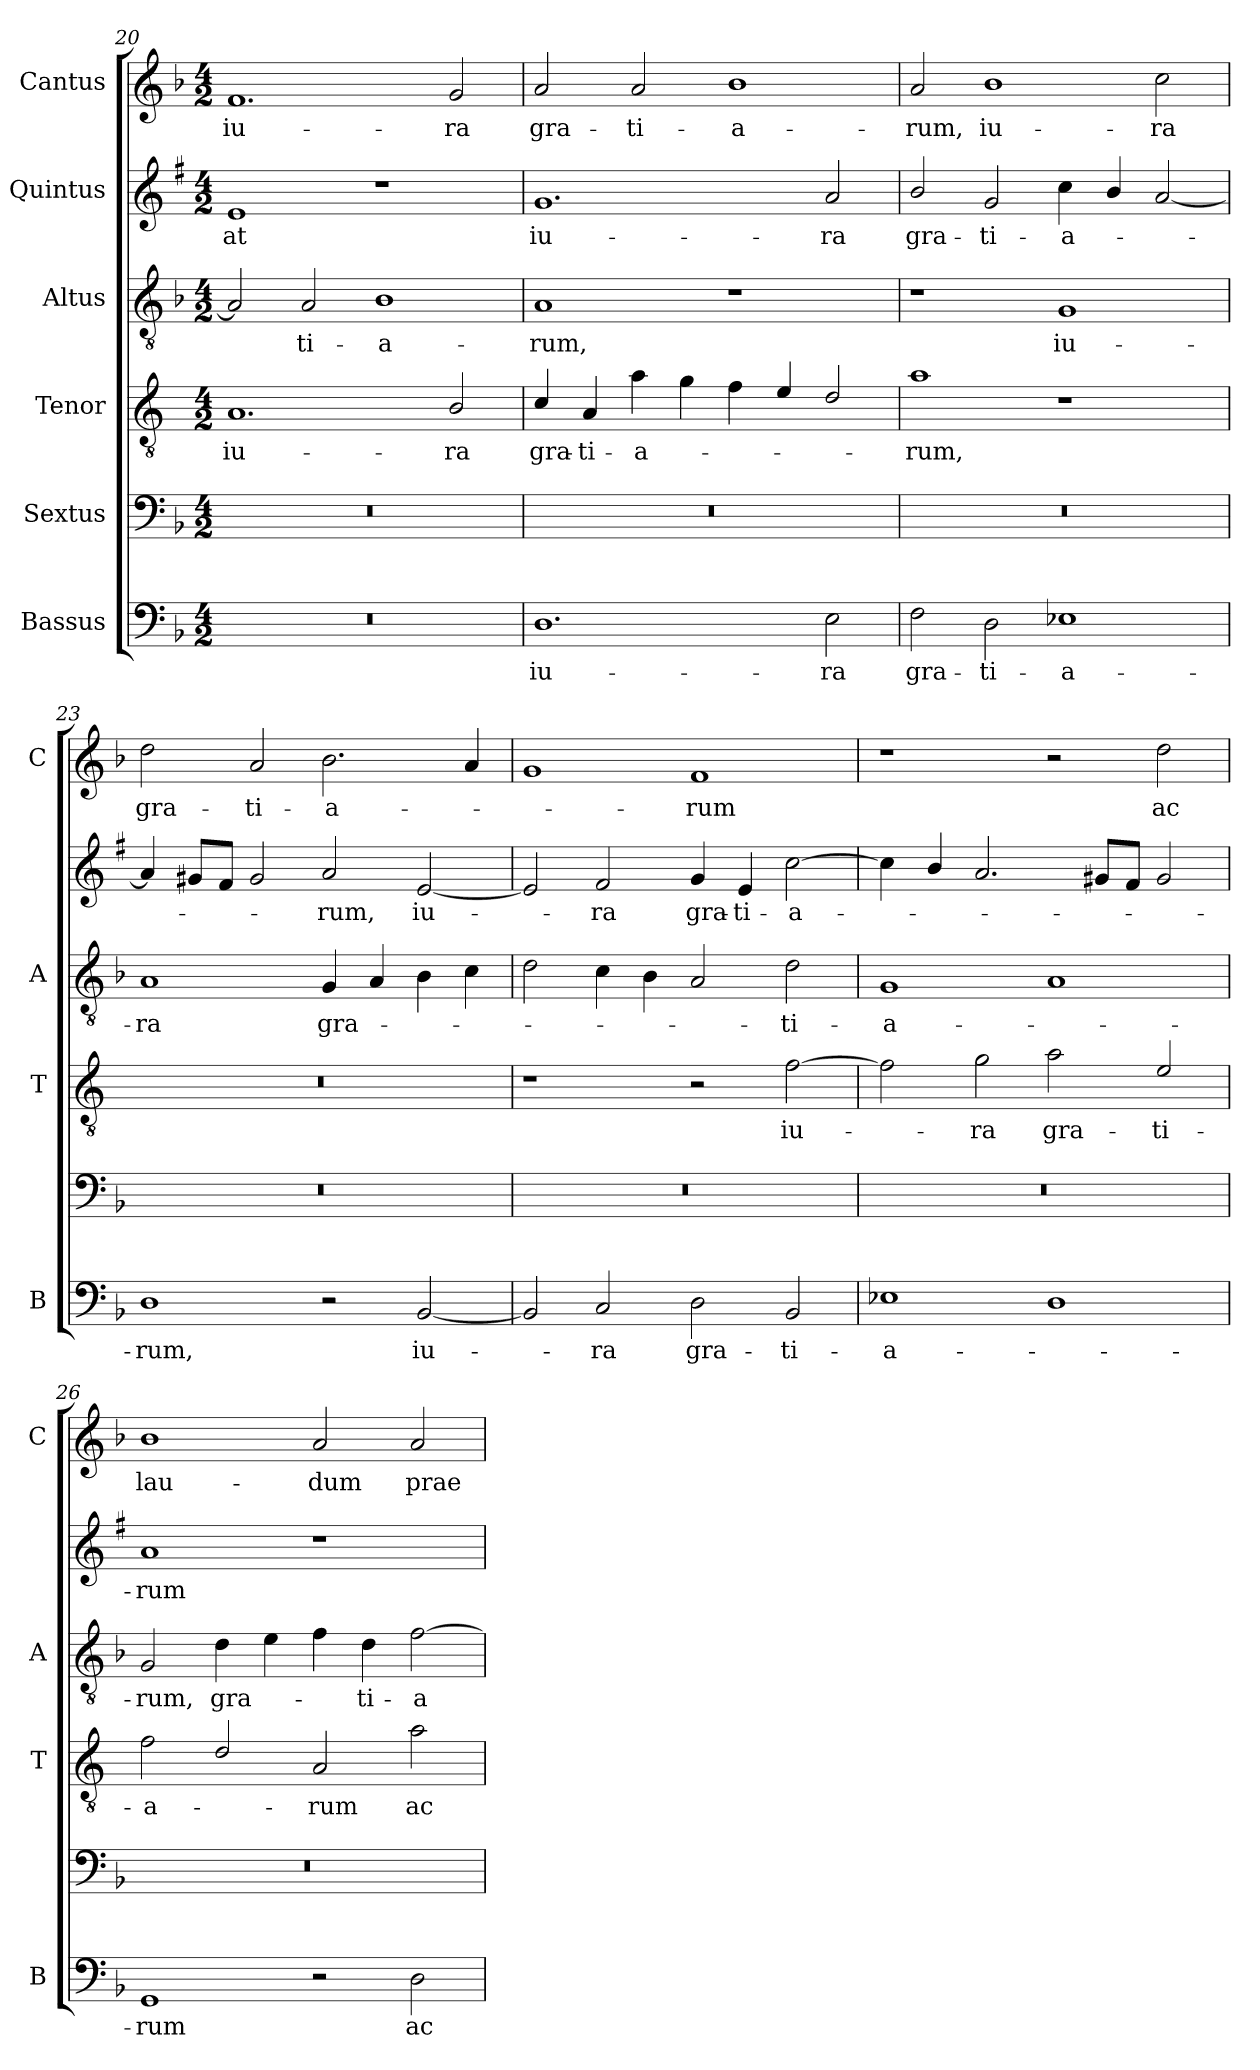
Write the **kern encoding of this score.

**kern	**text	**kern	**kern	**text	**kern	**text	**kern	**text	**kern	**text
*part6	*part6	*part5	*part4	*part4	*part3	*part3	*part2	*part2	*part1	*part1
*staff6	*staff6	*staff5	*staff4	*staff4	*staff3	*staff3	*staff2	*staff2	*staff1	*staff1
*I"Bassus	*	*I"Sextus	*I"Tenor	*	*I"Altus	*	*I"Quintus	*	*I"Cantus	*
*I'B	*	*	*I'T	*	*I'A	*	*	*	*I'C	*
*clefF4	*	*clefF4	*clefGv2	*	*clefGv2	*	*clefG2	*	*clefG2	*
*	*	*	*ITrd4c7	*	*	*	*ITrd1c2	*	*	*
*k[b-]	*	*k[b-]	*k[b-]	*	*k[b-]	*	*k[b-]	*	*k[b-]	*
*F:	*	*F:	*F:	*	*F:	*	*F:	*	*F:	*
*M4/2	*	*M4/2	*M4/2	*	*M4/2	*	*M4/2	*	*M4/2	*
=20	=20	=20	=20	=20	=20	=20	=20	=20	=20	=20
!	!	!	!	!LO:LY:b	!	!	!	!LO:LY:b	!	!LO:LY:b
0r	.	0r	1.D	iu-	2A/]	.	1d	-at	1.f	iu-
!	!	!	!	!	!	!LO:LY:b	!	!	!	!
.	.	.	.	.	2A/	-ti-	.	.	.	.
!	!	!	!	!	!	!LO:LY:b	!	!	!	!
.	.	.	.	.	1B-	-a-	1r	.	.	.
!	!	!	!	!LO:LY:b	!	!	!	!	!	!LO:LY:b
.	.	.	2E/	-ra	.	.	.	.	2g/	-ra
=21	=21	=21	=21	=21	=21	=21	=21	=21	=21	=21
!	!LO:LY:b	!	!	!LO:LY:b	!	!LO:LY:b	!	!LO:LY:b	!	!LO:LY:b
1.D	iu-	0r	4F/	gra-	1A	-rum,	1.f	iu-	2a/	gra-
!	!	!	!	!LO:LY:b	!	!	!	!	!	!
.	.	.	4D/	-ti-	.	.	.	.	.	.
!	!	!	!	!LO:LY:b	!	!	!	!	!	!LO:LY:b
.	.	.	4d\	-a-	.	.	.	.	2a/	-ti-
.	.	.	4c\	.	.	.	.	.	.	.
!	!	!	!	!	!	!	!	!	!	!LO:LY:b
.	.	.	4B-\	.	1r	.	.	.	1b-	-a-
.	.	.	4A/	.	.	.	.	.	.	.
!	!LO:LY:b	!	!	!	!	!	!	!LO:LY:b	!	!
2E\	-ra	.	2G/	.	.	.	2g/	-ra	.	.
=22	=22	=22	=22	=22	=22	=22	=22	=22	=22	=22
!	!LO:LY:b	!	!	!LO:LY:b	!	!	!	!LO:LY:b	!	!LO:LY:b
2F\	gra-	0r	1d	-rum,	1r	.	2a/	gra-	2a/	-rum,
!	!LO:LY:b	!	!	!	!	!	!	!LO:LY:b	!	!LO:LY:b
2D\	-ti-	.	.	.	.	.	2f/	-ti-	1b-	iu-
!	!LO:LY:b	!	!	!	!	!LO:LY:b	!	!LO:LY:b	!	!
1E-X	-a-	.	1r	.	1G	iu-	4b-\	-a-	.	.
.	.	.	.	.	.	.	4a/	.	.	.
!	!	!	!	!	!	!	!	!	!	!LO:LY:b
.	.	.	.	.	.	.	[2g/	.	2cc\	-ra
=23	=23	=23	=23	=23	=23	=23	=23	=23	=23	=23
!	!LO:LY:b	!	!	!	!	!LO:LY:b	!	!	!	!LO:LY:b
1D	-rum,	0r	0r	.	1A	-ra	4g/]	.	2dd\	gra-
.	.	.	.	.	.	.	8f#X/L	.	.	.
.	.	.	.	.	.	.	8e/J	.	.	.
!	!	!	!	!	!	!	!	!	!	!LO:LY:b
.	.	.	.	.	.	.	2f#/	.	2a/	-ti-
!	!	!	!	!	!	!LO:LY:b	!	!LO:LY:b	!	!LO:LY:b
2r	.	.	.	.	4G/	gra-	2g/	-rum,	2.b-\	-a-
.	.	.	.	.	4A/	.	.	.	.	.
!	!LO:LY:b	!	!	!	!	!	!	!LO:LY:b	!	!
[2BB-/	iu-	.	.	.	4B-\	.	[2d/	iu-	.	.
.	.	.	.	.	4c\	.	.	.	4a/	.
!!LO:LB:g=z
=24	=24	=24	=24	=24	=24	=24	=24	=24	=24	=24
2BB-/]	.	0r	1r	.	2d\	.	2d/]	.	1g	.
!	!LO:LY:b	!	!	!	!	!	!	!LO:LY:b	!	!
2C/	-ra	.	.	.	4c\	.	2e/	-ra	.	.
.	.	.	.	.	4B-\	.	.	.	.	.
!	!LO:LY:b	!	!	!	!	!	!	!LO:LY:b	!	!LO:LY:b
2D\	gra-	.	2r	.	2A/	.	4f/	gra-	1f	-rum
!	!	!	!	!	!	!	!	!LO:LY:b	!	!
.	.	.	.	.	.	.	4d/	-ti-	.	.
!	!LO:LY:b	!	!	!LO:LY:b	!	!LO:LY:b	!	!LO:LY:b	!	!
2BB-/	-ti-	.	[2B-\	iu-	2d\	-ti-	[2b-\	-a-	.	.
=25	=25	=25	=25	=25	=25	=25	=25	=25	=25	=25
!	!LO:LY:b	!	!	!	!	!LO:LY:b	!	!	!	!
1E-X	-a-	0r	2B-\]	.	1G	-a-	4b-\]	.	1r	.
.	.	.	.	.	.	.	4a/	.	.	.
!	!	!	!	!LO:LY:b	!	!	!	!	!	!
.	.	.	2c\	-ra	.	.	2.g/	.	.	.
!	!	!	!	!LO:LY:b	!	!	!	!	!	!
1D	.	.	2d\	gra-	1A	.	.	.	2r	.
.	.	.	.	.	.	.	8f#X/L	.	.	.
.	.	.	.	.	.	.	8e/J	.	.	.
!	!	!	!	!LO:LY:b	!	!	!	!	!	!LO:LY:b
.	.	.	2A/	-ti-	.	.	2f#/	.	2dd\	ac
=26	=26	=26	=26	=26	=26	=26	=26	=26	=26	=26
!	!LO:LY:b	!	!	!LO:LY:b	!	!LO:LY:b	!	!LO:LY:b	!	!LO:LY:b
1GG	-rum	0r	2B-\	-a-	2G/	-rum,	1g	-rum	1b-	lau-
!	!	!	!	!	!	!LO:LY:b	!	!	!	!
.	.	.	2G/	.	4d\	gra-	.	.	.	.
.	.	.	.	.	4e\	.	.	.	.	.
!	!	!	!	!LO:LY:b	!	!	!	!	!	!LO:LY:b
2r	.	.	2D/	-rum	4f\	.	1r	.	2a/	-dum
!	!	!	!	!	!	!LO:LY:b	!	!	!	!
.	.	.	.	.	4d\	-ti-	.	.	.	.
!	!LO:LY:b	!	!	!LO:LY:b	!	!LO:LY:b	!	!	!	!LO:LY:b
2D\	ac	.	2d\	ac	[2f\	-a-	.	.	2a/	prae-
=	=	=	=	=	=	=	=	=	=	=
*-	*-	*-	*-	*-	*-	*-	*-	*-	*-	*-
